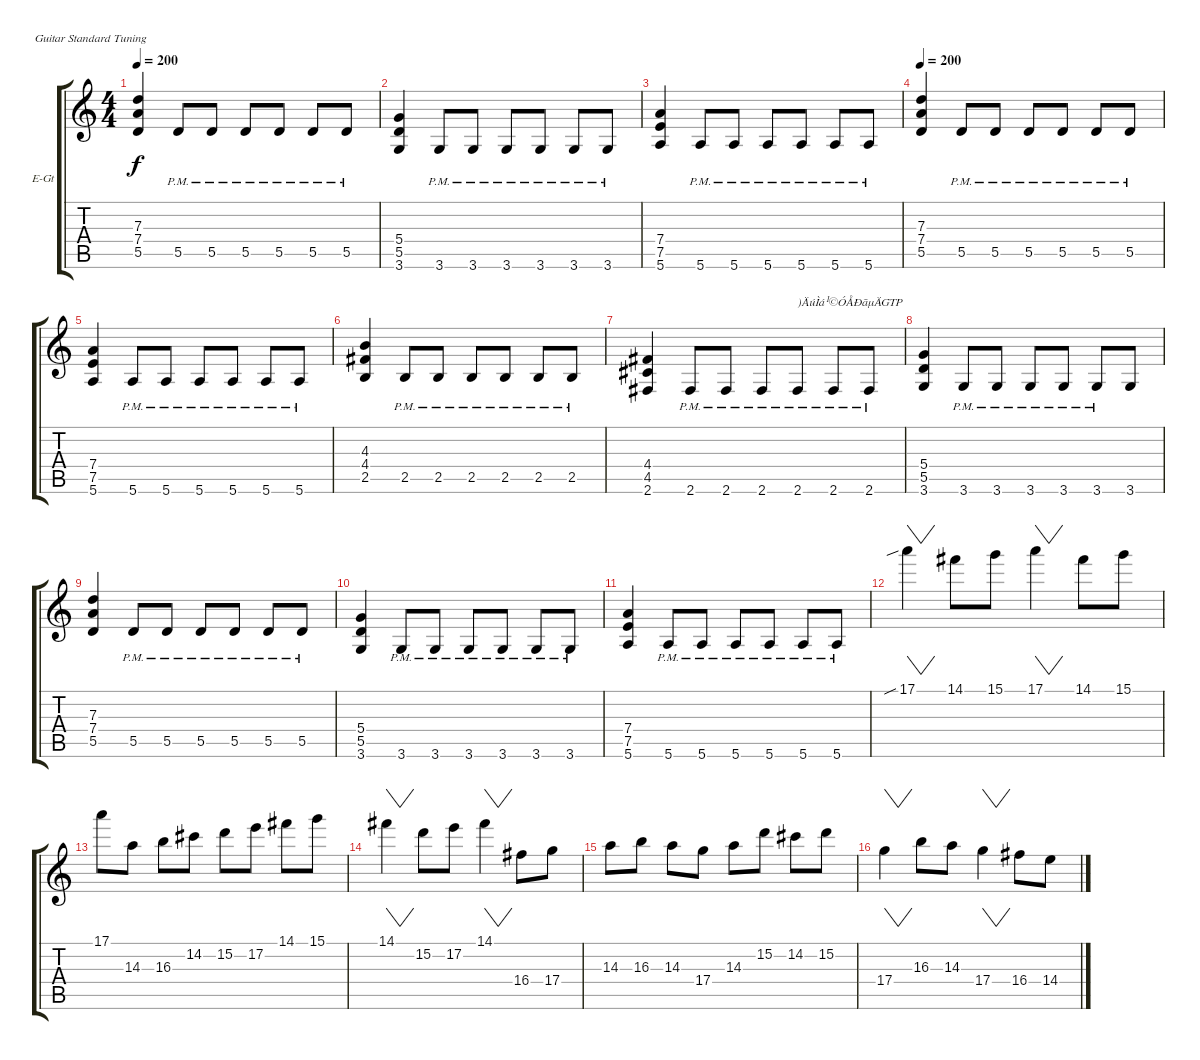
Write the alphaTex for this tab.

\bracketExtendMode groupsimilarinstruments
\firstSystemTrackNameOrientation horizontal
\otherSystemsTrackNameOrientation horizontal
\track ("½Ú×à½áËû" "E-Gt") {solo instrument overdrivenguitar}
\staff {score tabs}
\tuning (E4 B3 G3 D3 A2 E2)
\ts (4 4)
\tempo 200
\clef g2
\ks c
(7.3 7.4 5.5).4{dy f} 5.5{pm}.8 5.5{pm}.8 5.5{pm}.8 5.5{pm}.8 5.5{pm}.8 5.5{pm}.8 |
(5.4 5.5 3.6).4 3.6{pm}.8 3.6{pm}.8 3.6{pm}.8 3.6{pm}.8 3.6{pm}.8 3.6{pm}.8 |
(7.4 7.5 5.6).4 5.6{pm}.8 5.6{pm}.8 5.6{pm}.8 5.6{pm}.8 5.6{pm}.8 5.6{pm}.8 |
\tempo 200
(7.3 7.4 5.5).4 5.5{pm}.8 5.5{pm}.8 5.5{pm}.8 5.5{pm}.8 5.5{pm}.8 5.5{pm}.8 |
(7.4 7.5 5.6).4 5.6{pm}.8 5.6{pm}.8 5.6{pm}.8 5.6{pm}.8 5.6{pm}.8 5.6{pm}.8 |
(4.3 4.4 2.5).4 2.5{pm}.8 2.5{pm}.8 2.5{pm}.8 2.5{pm}.8 2.5{pm}.8 2.5{pm}.8 |
(4.4 4.5 2.6).4 2.6{pm}.8 2.6{pm}.8 2.6{pm}.8 2.6{pm}.8{txt ")ÄúÌá¹©ÓÅÐãµÄGTP"} 2.6{pm}.8 2.6{pm}.8 |
(5.4 5.5 3.6).4 3.6{pm}.8 3.6{pm}.8 3.6{pm}.8 3.6{pm}.8 3.6{pm}.8 3.6.8 |
(7.3 7.4 5.5).4 5.5{pm}.8 5.5{pm}.8 5.5{pm}.8 5.5{pm}.8 5.5{pm}.8 5.5{pm}.8 |
(5.4 5.5 3.6).4 3.6{pm}.8 3.6{pm}.8 3.6{pm}.8 3.6{pm}.8 3.6{pm}.8 3.6{pm}.8 |
(7.4 7.5 5.6).4 5.6{pm}.8 5.6{pm}.8 5.6{pm}.8 5.6{pm}.8 5.6{pm}.8 5.6{pm}.8 |
17.1{sib}.4{vw} 14.1.8 15.1.8 17.1.4{vw} 14.1.8 15.1.8 |
17.1.8 14.3.8 16.3.8 14.2.8 15.2.8 17.2.8 14.1.8 15.1.8 |
14.1.4{vw} 15.2.8 17.2.8 14.1.4{vw} 16.4.8 17.4.8 |
14.3.8 16.3.8 14.3.8 17.4.8 14.3.8 15.2.8 14.2.8 15.2.8 |
17.4.4{vw} 16.3.8 14.3.8 17.4.4{vw} 16.4.8 14.4.8
